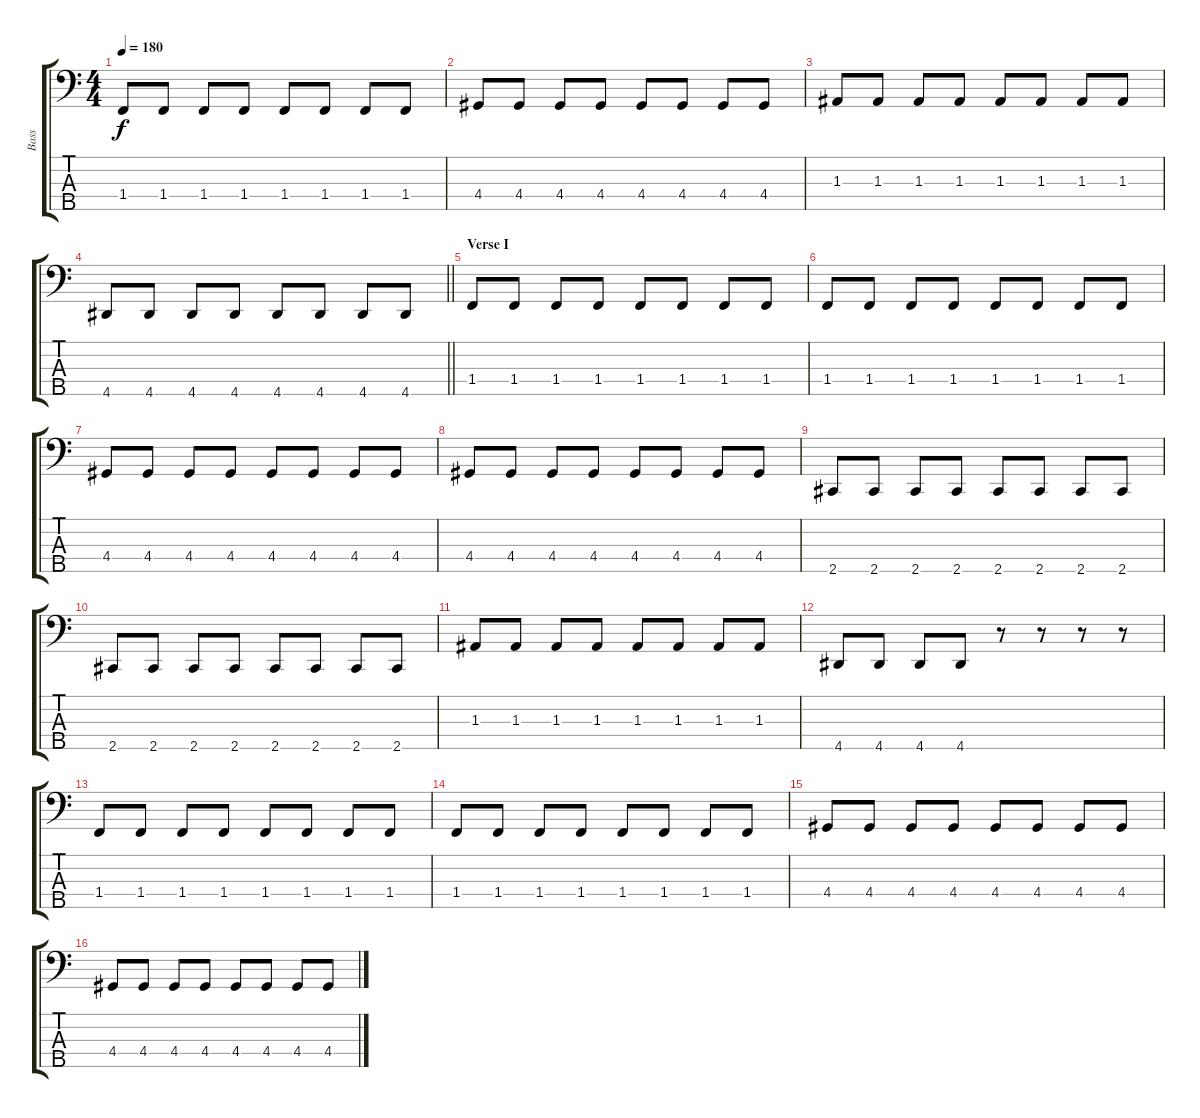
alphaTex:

\track ("Bass" "Bass") {instrument electricbassfinger}
\staff {score tabs}
\tuning (G2 D2 A1 E1 B0) {hide}
\ts (4 4)
\tempo 180
\clef f4
\ks c
1.4.8{dy f} 1.4.8 1.4.8 1.4.8 1.4.8 1.4.8 1.4.8 1.4.8 |
4.4.8 4.4.8 4.4.8 4.4.8 4.4.8 4.4.8 4.4.8 4.4.8 |
1.3.8 1.3.8 1.3.8 1.3.8 1.3.8 1.3.8 1.3.8 1.3.8 |
\barLineRight lightlight
4.5.8 4.5.8 4.5.8 4.5.8 4.5.8 4.5.8 4.5.8 4.5.8 |
\section ("" "Verse I")
1.4.8 1.4.8 1.4.8 1.4.8 1.4.8 1.4.8 1.4.8 1.4.8 |
1.4.8 1.4.8 1.4.8 1.4.8 1.4.8 1.4.8 1.4.8 1.4.8 |
4.4.8 4.4.8 4.4.8 4.4.8 4.4.8 4.4.8 4.4.8 4.4.8 |
4.4.8 4.4.8 4.4.8 4.4.8 4.4.8 4.4.8 4.4.8 4.4.8 |
2.5.8 2.5.8 2.5.8 2.5.8 2.5.8 2.5.8 2.5.8 2.5.8 |
2.5.8 2.5.8 2.5.8 2.5.8 2.5.8 2.5.8 2.5.8 2.5.8 |
1.3.8 1.3.8 1.3.8 1.3.8 1.3.8 1.3.8 1.3.8 1.3.8 |
4.5.8 4.5.8 4.5.8 4.5.8 r.8 r.8 r.8 r.8 |
1.4.8 1.4.8 1.4.8 1.4.8 1.4.8 1.4.8 1.4.8 1.4.8 |
1.4.8 1.4.8 1.4.8 1.4.8 1.4.8 1.4.8 1.4.8 1.4.8 |
4.4.8 4.4.8 4.4.8 4.4.8 4.4.8 4.4.8 4.4.8 4.4.8 |
4.4.8 4.4.8 4.4.8 4.4.8 4.4.8 4.4.8 4.4.8 4.4.8
